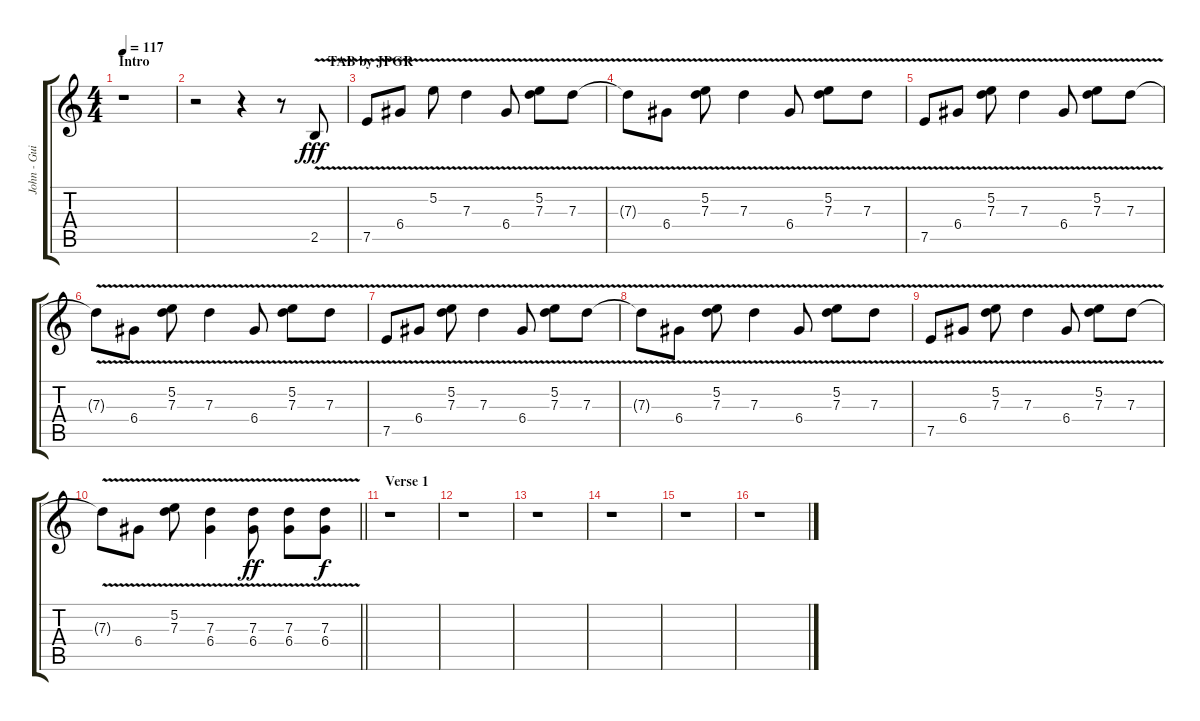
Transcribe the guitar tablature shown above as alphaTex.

\track ("John - Guitar" "John - Gui") {instrument electricguitarclean}
\staff {score tabs}
\tuning (E4 B3 G3 D3 A2 E2) {hide}
\ts (4 4)
\section ("" "Intro                                                   TAB by JPGR")
\tempo 117
\clef g2
\ks c
r.1{dy fff instrument electricguitarclean} |
r.2 r.4 r.8 2.5{v}.8{balance 13 instrument acousticguitarsteel} |
7.5{v}.8 6.4{v}.8 5.2{v}.8 7.3{v}.4 6.4{v}.8 (5.2 7.3{v}).8 7.3{v}.8 |
7.3{t}.8 6.4{v}.8 (5.2 7.3{v}).8 7.3{v}.4 6.4{v}.8 (5.2 7.3{v}).8 7.3{v}.8 |
7.5{v}.8 6.4{v}.8 (5.2 7.3{v}).8 7.3{v}.4 6.4{v}.8 (5.2 7.3{v}).8 7.3{v}.8 |
7.3{t}.8 6.4{v}.8 (5.2 7.3{v}).8 7.3{v}.4 6.4{v}.8 (5.2 7.3{v}).8 7.3{v}.8 |
7.5{v}.8 6.4{v}.8 (5.2 7.3{v}).8 7.3{v}.4 6.4{v}.8 (5.2 7.3{v}).8 7.3{v}.8 |
7.3{t}.8 6.4{v}.8 (5.2 7.3{v}).8 7.3{v}.4 6.4{v}.8 (5.2 7.3{v}).8 7.3{v}.8 |
7.5{v}.8 6.4{v}.8 (5.2 7.3{v}).8 7.3{v}.4 6.4{v}.8 (5.2 7.3{v}).8 7.3{v}.8 |
\barLineRight lightlight
7.3{t}.8 6.4{v}.8 (5.2 7.3{v}).8 (7.3{v} 6.4).4 (7.3{v} 6.4).8{dy ff} (7.3{v} 6.4).8 (7.3{v} 6.4).8{dy f} |
\section ("" "Verse 1")
r.1 |
r.1 |
r.1 |
r.1 |
r.1 |
r.1
